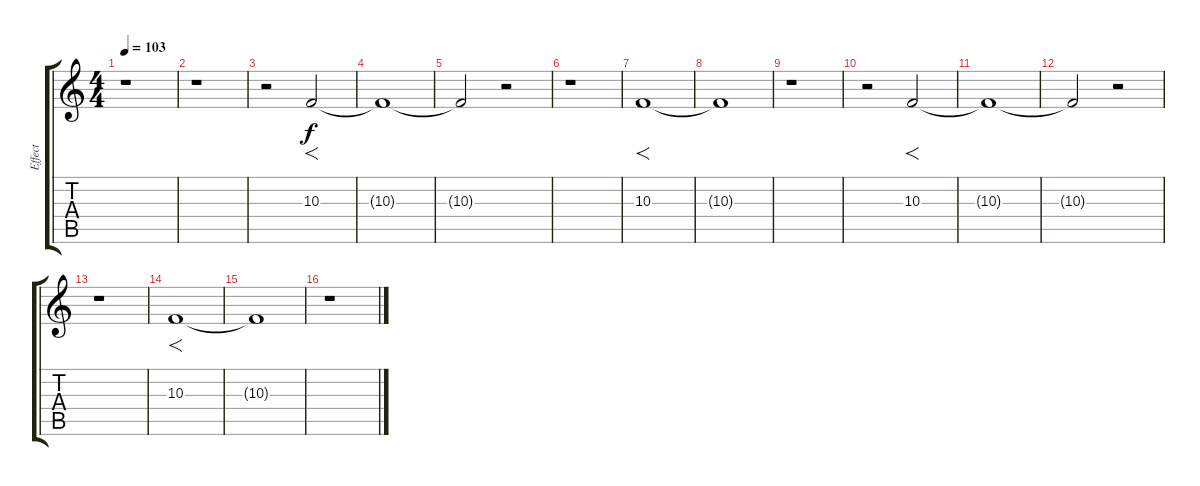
\track ("Effect" "Effect") {instrument stringensemble1}
\staff {score tabs}
\tuning (E4 B3 G3 D3 A2 E2) {hide}
\ts (4 4)
\tempo 103
\clef g2
\ks c
r.1{dy f} |
r.1 |
r.2 10.3.2{f} |
10.3{t}.1 |
10.3{t}.2 r.2 |
r.1 |
10.3.1{f} |
10.3{t}.1 |
r.1 |
r.2 10.3.2{f} |
10.3{t}.1 |
10.3{t}.2 r.2 |
r.1 |
10.3.1{f} |
10.3{t}.1 |
r.1
